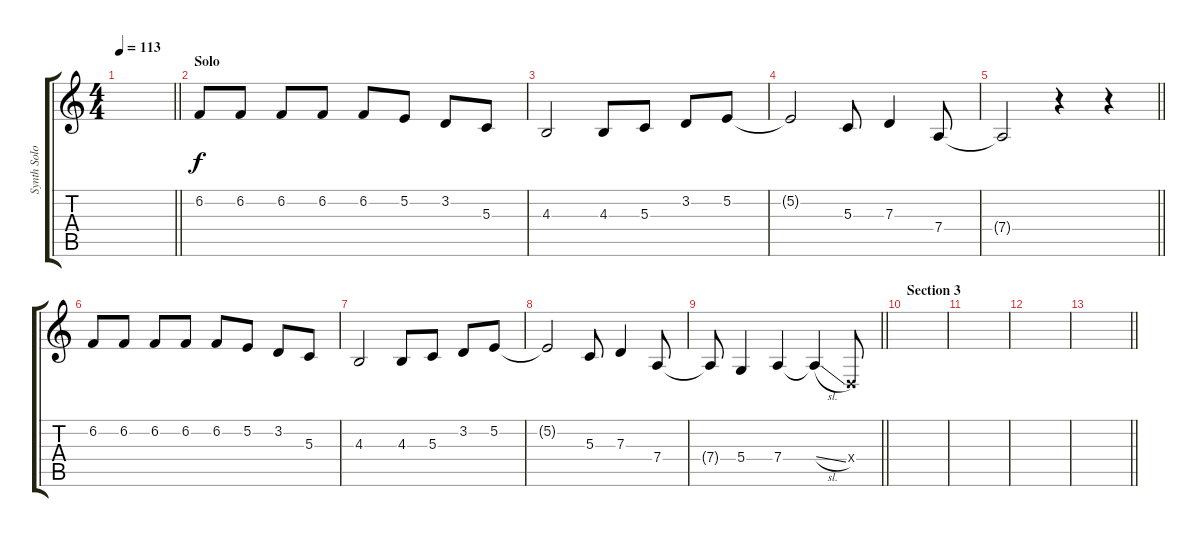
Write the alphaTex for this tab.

\track ("Synth Solo" "Synth Solo") {instrument lead1square}
\staff {score tabs}
\tuning (E4 B3 G3 D3 A2 E2) {hide}
\ts (4 4)
\tempo 113
\clef g2
\barLineRight lightlight
\ks c
|
\section ("" "Solo")
6.2.8{balance 8} 6.2.8 6.2.8 6.2.8 6.2.8 5.2.8 3.2.8 5.3.8 |
4.3.2 4.3.8 5.3.8 3.2.8 5.2.8 |
5.2{t}.2 5.3.8 7.3.4 7.4.8 |
\barLineRight lightlight
7.4{t}.2 r.4 r.4 |
6.2.8 6.2.8 6.2.8 6.2.8 6.2.8 5.2.8 3.2.8 5.3.8 |
4.3.2 4.3.8 5.3.8 3.2.8 5.2.8 |
5.2{t}.2 5.3.8 7.3.4 7.4.8 |
\barLineRight lightlight
7.4{t}.8 5.4.4 7.4.4 7.4{sl t}.4 0.4{x}.8 |
\section ("" "Section 3")
|
|
|
\barLineRight lightlight
